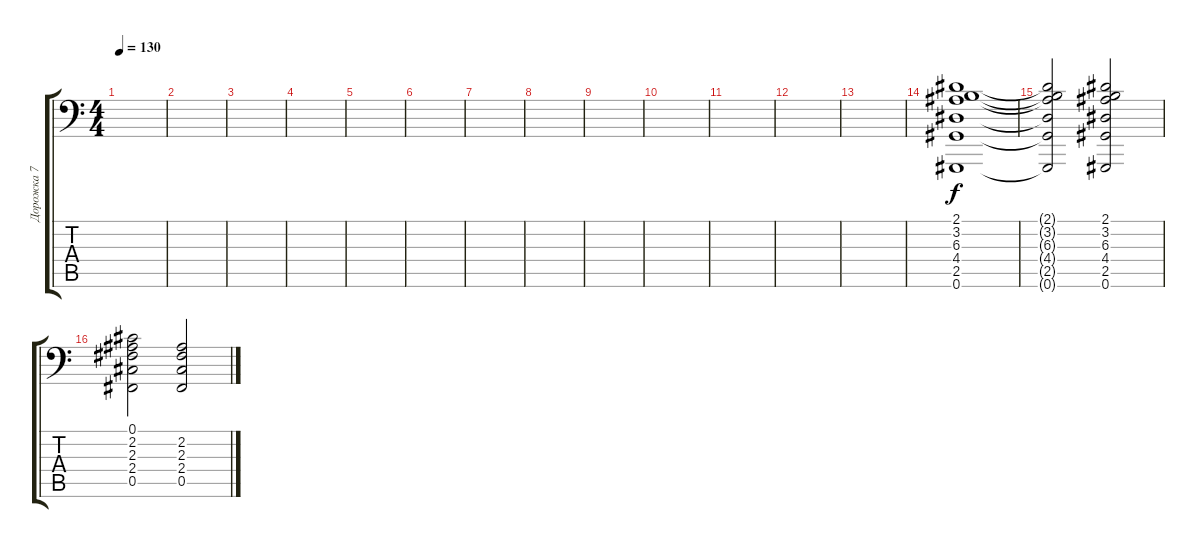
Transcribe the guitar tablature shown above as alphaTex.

\track ("Дорожка 7" "Дорожка 7") {instrument choiraahs}
\staff {score tabs}
\tuning (Db4 Ab3 E3 B2 Gb2 Ab1) {hide}
\ts (4 4)
\tempo 130
\clef f4
\ks c
|
|
|
|
|
|
|
|
|
|
|
|
|
(2.1 3.2 6.3 4.4 2.5 0.6).1 |
(2.1{t} 3.2{t} 6.3{t} 4.4{t} 2.5{t} 0.6{t}).2 (2.1 3.2 6.3 4.4 2.5 0.6).2 |
(0.1 2.2 2.3 2.4 0.5).2 (2.2 2.3 2.4 0.5).2
